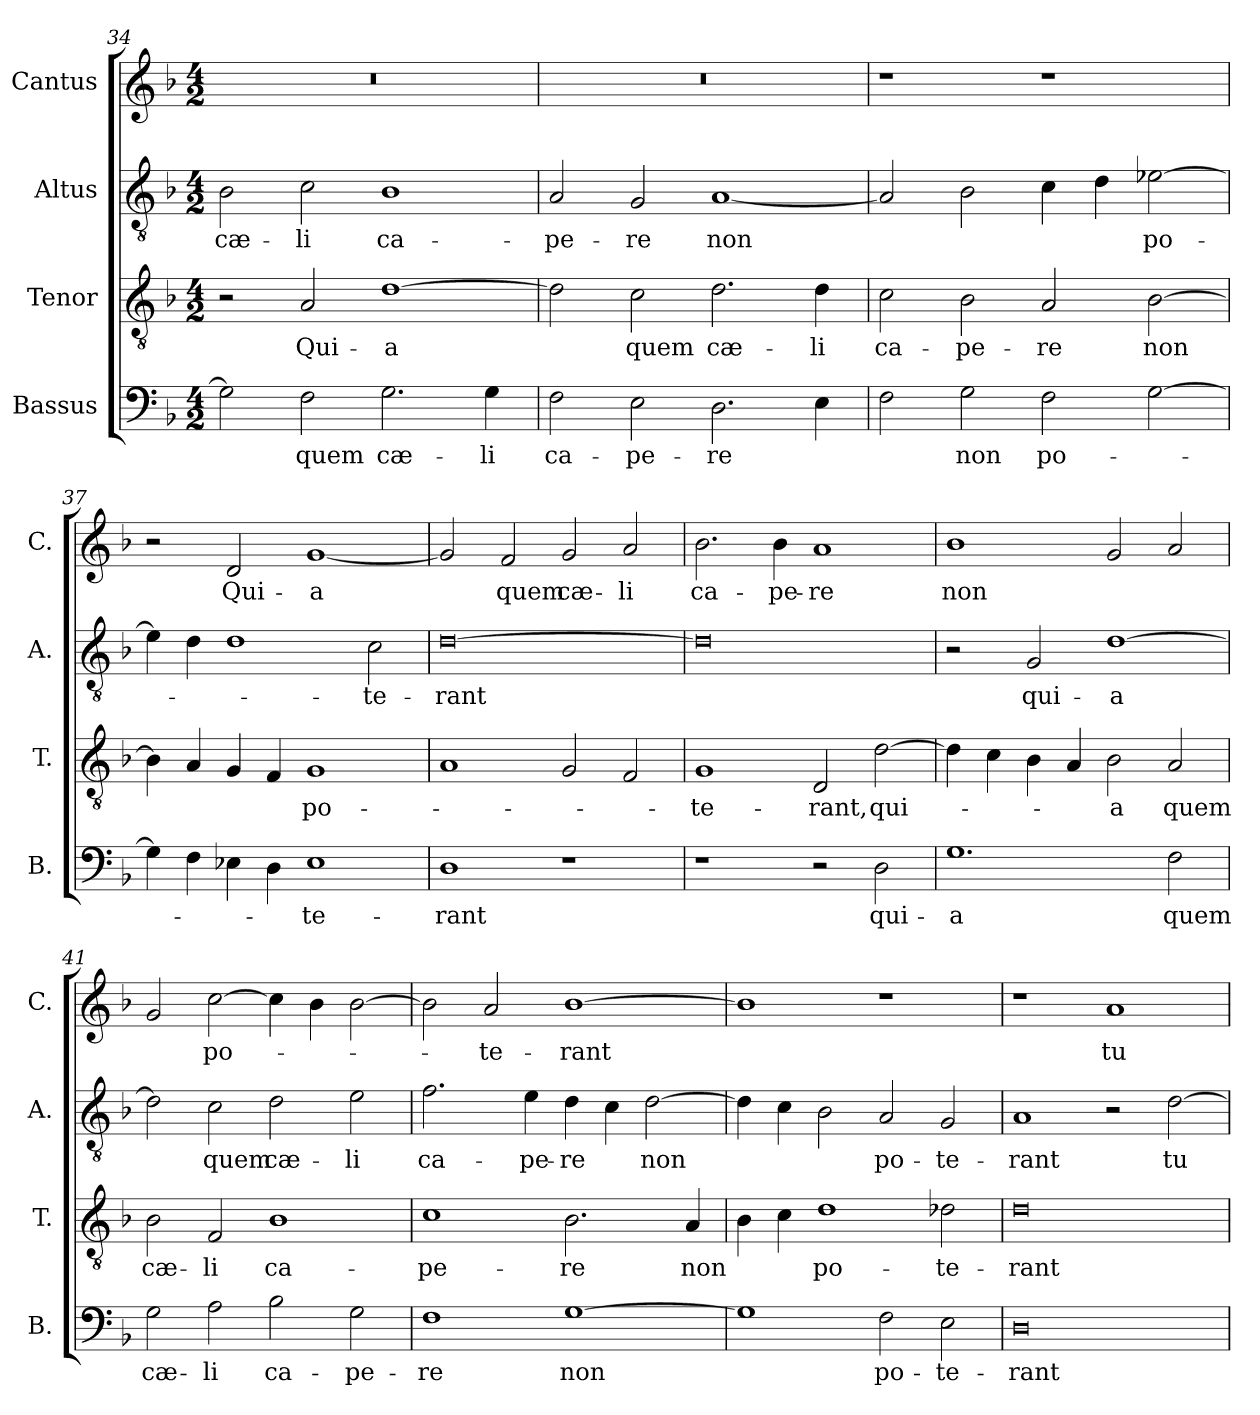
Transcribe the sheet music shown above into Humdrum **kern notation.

**kern	**text	**kern	**text	**kern	**text	**kern	**text
*part4	*part4	*part3	*part3	*part2	*part2	*part1	*part1
*staff4	*staff4	*staff3	*staff3	*staff2	*staff2	*staff1	*staff1
*I"Bassus	*	*I"Tenor	*	*I"Altus	*	*I"Cantus	*
*I'B.	*	*I'T.	*	*I'A.	*	*I'C.	*
!!LO:LB:g=z
*clefF4	*	*clefGv2	*	*clefGv2	*	*clefG2	*
*k[b-]	*	*k[b-]	*	*k[b-]	*	*k[b-]	*
*M4/2	*	*M4/2	*	*M4/2	*	*M4/2	*
=34	=34	=34	=34	=34	=34	=34	=34
2G\]	.	2r	.	2B-\	cæ-	0r	.
2F\	quem	2A/	Qui-	2c\	-li	.	.
2.G\	cæ-	[1d	-a	1B-	ca-	.	.
4G\	-li	.	.	.	.	.	.
=35	=35	=35	=35	=35	=35	=35	=35
2F\	ca-	2d\]	.	2A/	-pe-	0r	.
2E\	-pe-	2c\	quem	2G/	-re	.	.
2.D\	-re	2.d\	cæ-	[1A	-non	.	.
4E\	.	4d\	-li	.	.	.	.
=36	=36	=36	=36	=36	=36	=36	=36
2F\	.	2c\	ca-	2A/]	.	1r	.
2G\	non	2B-\	-pe-	2B-\	.	.	.
2F\	po-	2A/	-re	4c\	.	1r	.
.	.	.	.	4d\	.	.	.
[2G\	.	[2B-\	-non	[2e-X\	po-	.	.
=37	=37	=37	=37	=37	=37	=37	=37
4G\]	.	4B-\]	.	4e-\]	.	2r	.
4F\	.	4A/	.	4d\	.	.	.
4E-X\	.	4G/	.	1d	.	2d/	Qui-
4D\	.	4F/	.	.	.	.	.
1E-	-te-	1G	po-	.	.	[1g	-a
.	.	.	.	2c\	-te-	.	.
!!LO:LB:g=z
=38	=38	=38	=38	=38	=38	=38	=38
1D	-rant	1A	.	[0d	-rant	2g/]	.
.	.	.	.	.	.	2f/	quem
1r	.	2G/	.	.	.	2g/	cæ-
.	.	2F/	.	.	.	2a/	-li
=39	=39	=39	=39	=39	=39	=39	=39
1r	.	1G	-te-	0d]	.	2.b-\	ca-
.	.	.	.	.	.	4b-\	-pe-
2r	.	2D/	-rant,	.	.	1a	-re
2D\	qui-	[2d\	qui-	.	.	.	.
=40	=40	=40	=40	=40	=40	=40	=40
1.G	-a	4d\]	.	2r	.	1b-	-non
.	.	4c\	.	.	.	.	.
.	.	4B-\	.	2G/	qui-	.	.
.	.	4A/	.	.	.	.	.
.	.	2B-\	-a	[1d	-a	2g/	.
2F\	quem	2A/	quem	.	.	2a/	.
=41	=41	=41	=41	=41	=41	=41	=41
2G\	cæ-	2B-\	cæ-	2d\]	.	2g/	.
2A\	-li	2F/	-li	2c\	quem	[2cc\	po-
2B-\	ca-	1B-	ca-	2d\	cæ-	4cc\]	.
.	.	.	.	.	.	4b-\	.
2G\	-pe-	.	.	2e\	-li	[2b-\	.
!!LO:PB:g=z
=42	=42	=42	=42	=42	=42	=42	=42
1F	-re	1c	-pe-	2.f\	ca-	2b-\]	.
.	.	.	.	.	.	2a/	-te-
.	.	.	.	4e\	-pe-	.	.
[1G	non	2.B-\	-re	4d\	-re	[1b-	-rant
.	.	.	.	4c\	.	.	.
.	.	.	.	[2d\	-non	.	.
.	.	4A/	-non	.	.	.	.
=43	=43	=43	=43	=43	=43	=43	=43
1G]	.	4B-\	.	4d\]	.	1b-]	.
.	.	4c\	.	4c\	.	.	.
.	.	1d	po-	2B-\	.	.	.
2F\	po-	.	.	2A/	po-	1r	.
2E\	-te-	2d-X\	-te-	2G/	-te-	.	.
=44	=44	=44	=44	=44	=44	=44	=44
0D	-rant	0d	-rant	1A	-rant	1r	.
.	.	.	.	2r	.	1a	tu-
.	.	.	.	[2d\	tu-	.	.
=	=	=	=	=	=	=	=
*-	*-	*-	*-	*-	*-	*-	*-
